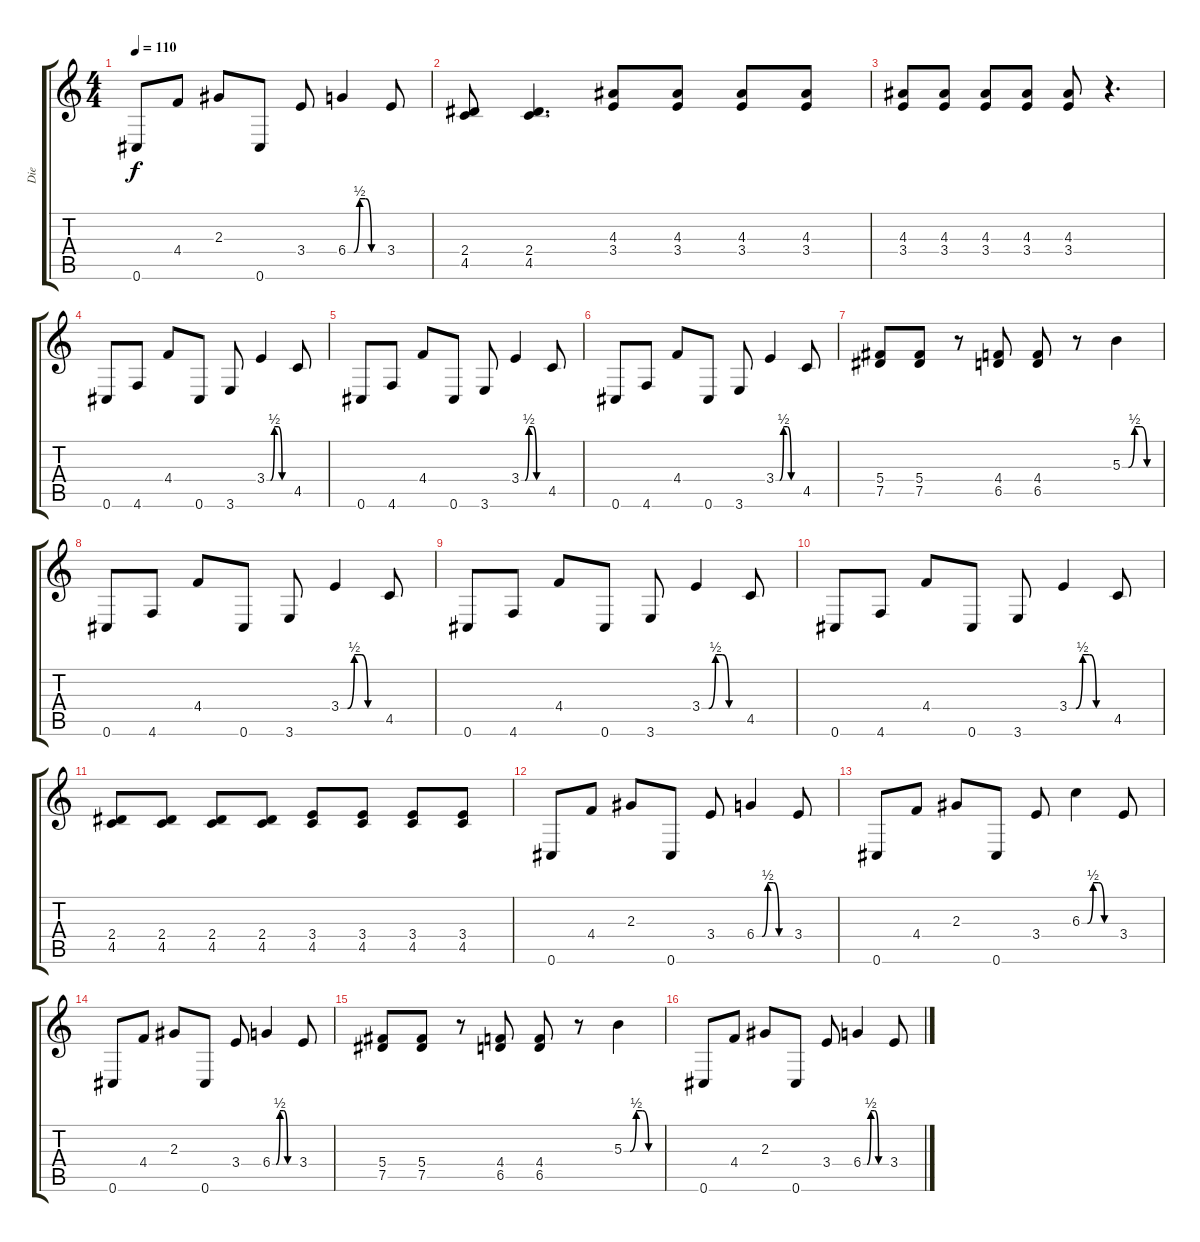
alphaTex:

\track ("Die" "Die") {instrument distortionguitar}
\staff {score tabs}
\tuning (Eb4 Bb3 Gb3 Db3 Ab2 Db2) {hide}
\ts (4 4)
\tempo 110
\clef g2
\ks c
0.6.8{dy f} 4.4.8 2.3.8 0.6.8 3.4.8 6.4{be (custom 0 0 10 0 20 2 30 2 40 0 60 0)}.4 3.4.8 |
(2.4 4.5).8 (2.4 4.5).4{d} (4.3 3.4).8 (4.3 3.4).8 (4.3 3.4).8 (4.3 3.4).8 |
(4.3 3.4).8 (4.3 3.4).8 (4.3 3.4).8 (4.3 3.4).8 (4.3 3.4).8 r.4{d} |
0.6.8 4.6.8 4.4.8 0.6.8 3.6.8 3.4{be (custom 0 0 10 0 20 2 30 2 40 0 60 0)}.4 4.5.8 |
0.6.8 4.6.8 4.4.8 0.6.8 3.6.8 3.4{be (custom 0 0 10 0 20 2 30 2 40 0 60 0)}.4 4.5.8 |
0.6.8 4.6.8 4.4.8 0.6.8 3.6.8 3.4{be (custom 0 0 10 0 20 2 30 2 40 0 60 0)}.4 4.5.8 |
(5.4 7.5).8 (5.4 7.5).8 r.8 (4.4 6.5).8 (4.4 6.5).8 r.8 5.3{be (custom 0 0 10 0 20 2 30 2 40 0 60 0)}.4 |
0.6.8 4.6.8 4.4.8 0.6.8 3.6.8 3.4{be (custom 0 0 10 0 20 2 30 2 40 0 60 0)}.4 4.5.8 |
0.6.8 4.6.8 4.4.8 0.6.8 3.6.8 3.4{be (custom 0 0 10 0 20 2 30 2 40 0 60 0)}.4 4.5.8 |
0.6.8 4.6.8 4.4.8 0.6.8 3.6.8 3.4{be (custom 0 0 10 0 20 2 30 2 40 0 60 0)}.4 4.5.8 |
(2.4 4.5).8 (2.4 4.5).8 (2.4 4.5).8 (2.4 4.5).8 (3.4 4.5).8 (3.4 4.5).8 (3.4 4.5).8 (3.4 4.5).8 |
0.6.8 4.4.8 2.3.8 0.6.8 3.4.8 6.4{be (custom 0 0 10 0 20 2 30 2 40 0 60 0)}.4 3.4.8 |
0.6.8 4.4.8 2.3.8 0.6.8 3.4.8 6.3{be (custom 0 0 10 0 20 2 30 2 40 0 60 0)}.4 3.4.8 |
0.6.8 4.4.8 2.3.8 0.6.8 3.4.8 6.4{be (custom 0 0 10 0 20 2 30 2 40 0 60 0)}.4 3.4.8 |
(5.4 7.5).8 (5.4 7.5).8 r.8 (4.4 6.5).8 (4.4 6.5).8 r.8 5.3{be (custom 0 0 10 0 20 2 30 2 40 0 60 0)}.4 |
0.6.8 4.4.8 2.3.8 0.6.8 3.4.8 6.4{be (custom 0 0 10 0 20 2 30 2 40 0 60 0)}.4 3.4.8
